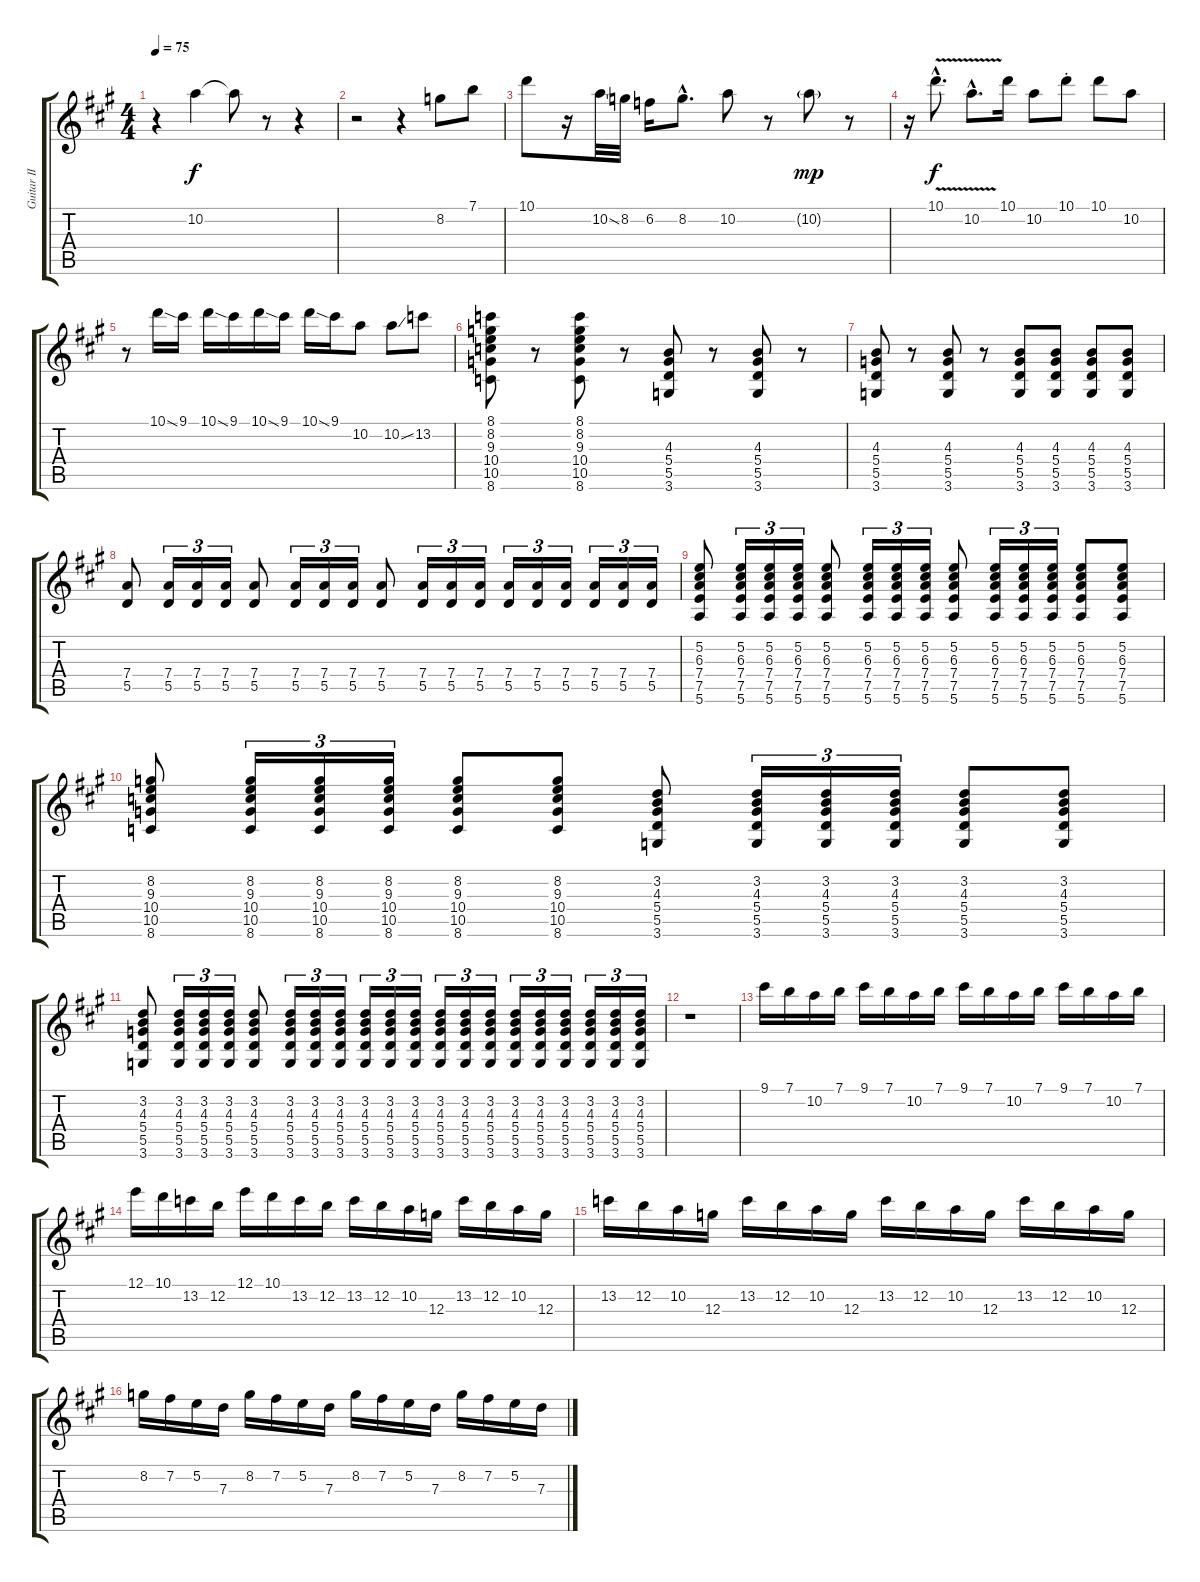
\track ("Guitar II" "Guitar II") {instrument electricguitarclean}
\staff {score tabs}
\tuning (E4 B3 G3 D3 A2 E2) {hide}
\ts (4 4)
\tempo 75
\clef g2
\ks a
r.4{dy f} 10.2.4 10.2{t}.8 r.8 r.4 |
r.2 r.4 8.2.8 7.1.8 |
10.1.8 r.16 10.2{ss}.32 8.2.32 6.2.16 8.2{hac}.8{d} 10.2.8 r.8 10.2{g}.8{dy mp} r.8 |
r.16 10.1{v hac}.8{d dy f} 10.2{v hac}.8{d} 10.1.16 10.2.8 10.1{st}.8 10.1.8 10.2.8 |
r.8 10.1{ss}.16 9.1.16 10.1{ss}.16 9.1.16 10.1{ss}.16 9.1.16 10.1{ss}.16 9.1.16 10.2.8 10.2{ss}.8 13.2.8 |
(8.1 8.2 9.3 10.4 10.5 8.6).8 r.8 (8.1 8.2 9.3 10.4 10.5 8.6).8 r.8 (4.3 5.4 5.5 3.6).8 r.8 (4.3 5.4 5.5 3.6).8 r.8 |
(4.3 5.4 5.5 3.6).8 r.8 (4.3 5.4 5.5 3.6).8 r.8 (4.3 5.4 5.5 3.6).8 (4.3 5.4 5.5 3.6).8 (4.3 5.4 5.5 3.6).8 (4.3 5.4 5.5 3.6).8 |
(7.4 5.5).8 (7.4 5.5).16{tu (3 2)} (7.4 5.5).16{tu (3 2)} (7.4 5.5).16{tu (3 2)} (7.4 5.5).8 (7.4 5.5).16{tu (3 2)} (7.4 5.5).16{tu (3 2)} (7.4 5.5).16{tu (3 2)} (7.4 5.5).8 (7.4 5.5).16{tu (3 2)} (7.4 5.5).16{tu (3 2)} (7.4 5.5).16{tu (3 2)} (7.4 5.5).16{tu (3 2)} (7.4 5.5).16{tu (3 2)} (7.4 5.5).16{tu (3 2)} (7.4 5.5).16{tu (3 2)} (7.4 5.5).16{tu (3 2)} (7.4 5.5).16{tu (3 2)} |
(5.2 6.3 7.4 7.5 5.6).8 (5.2 6.3 7.4 7.5 5.6).16{tu (3 2)} (5.2 6.3 7.4 7.5 5.6).16{tu (3 2)} (5.2 6.3 7.4 7.5 5.6).16{tu (3 2)} (5.2 6.3 7.4 7.5 5.6).8 (5.2 6.3 7.4 7.5 5.6).16{tu (3 2)} (5.2 6.3 7.4 7.5 5.6).16{tu (3 2)} (5.2 6.3 7.4 7.5 5.6).16{tu (3 2)} (5.2 6.3 7.4 7.5 5.6).8 (5.2 6.3 7.4 7.5 5.6).16{tu (3 2)} (5.2 6.3 7.4 7.5 5.6).16{tu (3 2)} (5.2 6.3 7.4 7.5 5.6).16{tu (3 2)} (5.2 6.3 7.4 7.5 5.6).8 (5.2 6.3 7.4 7.5 5.6).8 |
(8.2 9.3 10.4 10.5 8.6).8 (8.2 9.3 10.4 10.5 8.6).16{tu (3 2)} (8.2 9.3 10.4 10.5 8.6).16{tu (3 2)} (8.2 9.3 10.4 10.5 8.6).16{tu (3 2)} (8.2 9.3 10.4 10.5 8.6).8 (8.2 9.3 10.4 10.5 8.6).8 (3.2 4.3 5.4 5.5 3.6).8 (3.2 4.3 5.4 5.5 3.6).16{tu (3 2)} (3.2 4.3 5.4 5.5 3.6).16{tu (3 2)} (3.2 4.3 5.4 5.5 3.6).16{tu (3 2)} (3.2 4.3 5.4 5.5 3.6).8 (3.2 4.3 5.4 5.5 3.6).8 |
(3.2 4.3 5.4 5.5 3.6).8 (3.2 4.3 5.4 5.5 3.6).16{tu (3 2)} (3.2 4.3 5.4 5.5 3.6).16{tu (3 2)} (3.2 4.3 5.4 5.5 3.6).16{tu (3 2)} (3.2 4.3 5.4 5.5 3.6).8 (3.2 4.3 5.4 5.5 3.6).16{tu (3 2)} (3.2 4.3 5.4 5.5 3.6).16{tu (3 2)} (3.2 4.3 5.4 5.5 3.6).16{tu (3 2)} (3.2 4.3 5.4 5.5 3.6).16{tu (3 2)} (3.2 4.3 5.4 5.5 3.6).16{tu (3 2)} (3.2 4.3 5.4 5.5 3.6).16{tu (3 2)} (3.2 4.3 5.4 5.5 3.6).16{tu (3 2)} (3.2 4.3 5.4 5.5 3.6).16{tu (3 2)} (3.2 4.3 5.4 5.5 3.6).16{tu (3 2)} (3.2 4.3 5.4 5.5 3.6).16{tu (3 2)} (3.2 4.3 5.4 5.5 3.6).16{tu (3 2)} (3.2 4.3 5.4 5.5 3.6).16{tu (3 2)} (3.2 4.3 5.4 5.5 3.6).16{tu (3 2)} (3.2 4.3 5.4 5.5 3.6).16{tu (3 2)} (3.2 4.3 5.4 5.5 3.6).16{tu (3 2)} |
r.1 |
9.1.16 7.1.16 10.2.16 7.1.16 9.1.16 7.1.16 10.2.16 7.1.16 9.1.16 7.1.16 10.2.16 7.1.16 9.1.16 7.1.16 10.2.16 7.1.16 |
12.1.16 10.1.16 13.2.16 12.2.16 12.1.16 10.1.16 13.2.16 12.2.16 13.2.16 12.2.16 10.2.16 12.3.16 13.2.16 12.2.16 10.2.16 12.3.16 |
13.2.16 12.2.16 10.2.16 12.3.16 13.2.16 12.2.16 10.2.16 12.3.16 13.2.16 12.2.16 10.2.16 12.3.16 13.2.16 12.2.16 10.2.16 12.3.16 |
8.2.16 7.2.16 5.2.16 7.3.16 8.2.16 7.2.16 5.2.16 7.3.16 8.2.16 7.2.16 5.2.16 7.3.16 8.2.16 7.2.16 5.2.16 7.3.16
